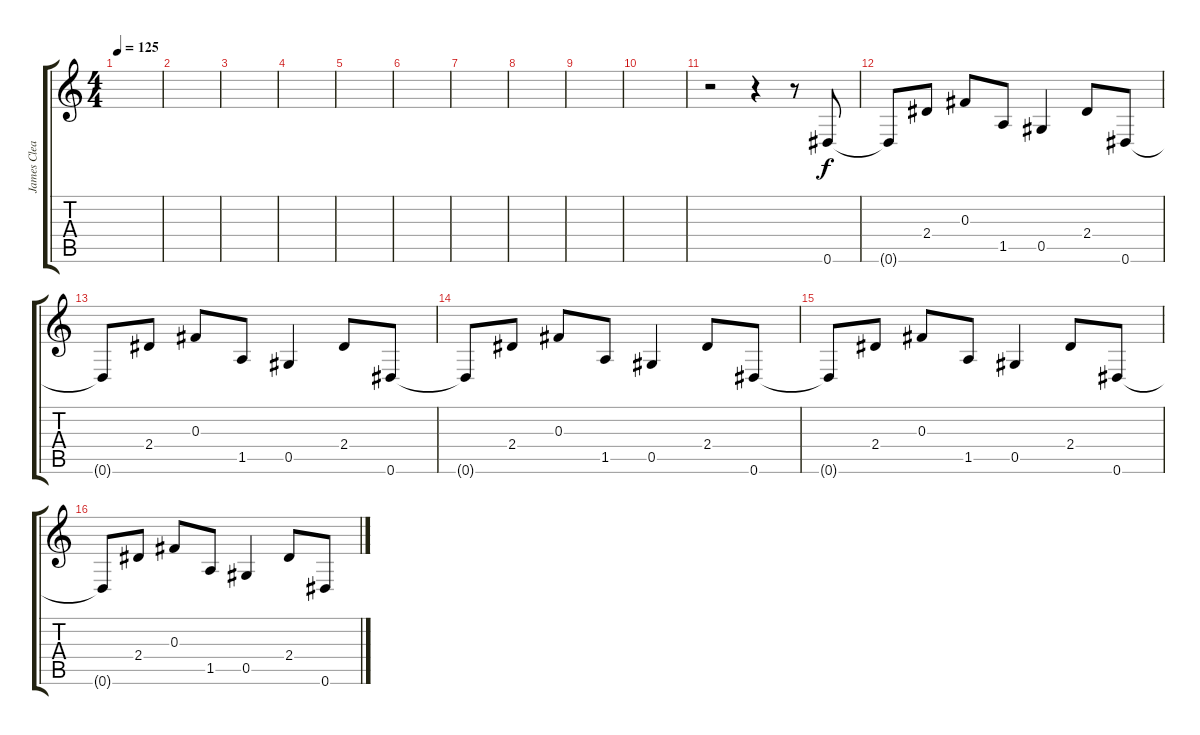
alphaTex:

\track ("James Clean" "James Clea") {instrument electricguitarclean}
\staff {score tabs}
\tuning (Eb4 Bb3 Gb3 Db3 Ab2 Eb2) {hide}
\ts (4 4)
\tempo 125
\clef g2
\ks c
|
|
|
|
|
|
|
|
|
|
r.2 r.4 r.8 0.6.8 |
0.6{t}.8 2.4.8 0.3.8 1.5.8 0.5.4 2.4.8 0.6.8 |
0.6{t}.8 2.4.8 0.3.8 1.5.8 0.5.4 2.4.8 0.6.8 |
0.6{t}.8 2.4.8 0.3.8 1.5.8 0.5.4 2.4.8 0.6.8 |
0.6{t}.8 2.4.8 0.3.8 1.5.8 0.5.4 2.4.8 0.6.8 |
0.6{t}.8 2.4.8 0.3.8 1.5.8 0.5.4 2.4.8 0.6.8
